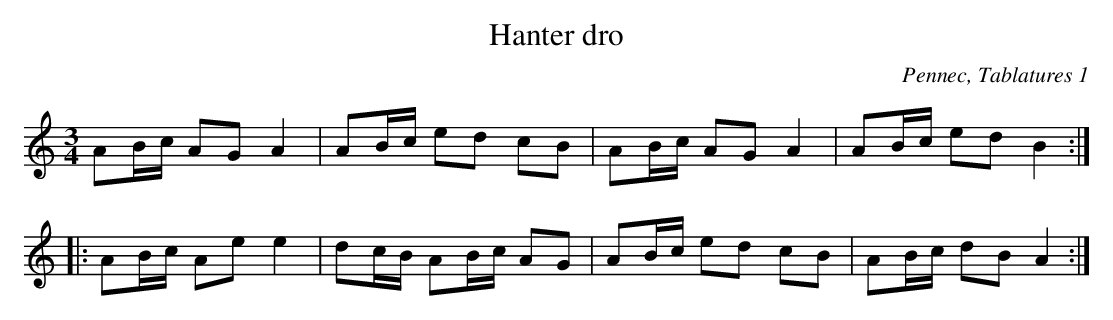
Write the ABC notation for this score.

X:1
T:Hanter dro
C:Pennec, Tablatures 1
M:3/4
L:1/8
K:C
AB/c/ AG A2|AB/c/ ed cB|\
AB/c/ AG A2|AB/c/ ed B2:|
|:AB/c/ Ae e2|dc/B/ AB/c/ AG|\
AB/c/ ed cB|AB/c/ dB A2:|
